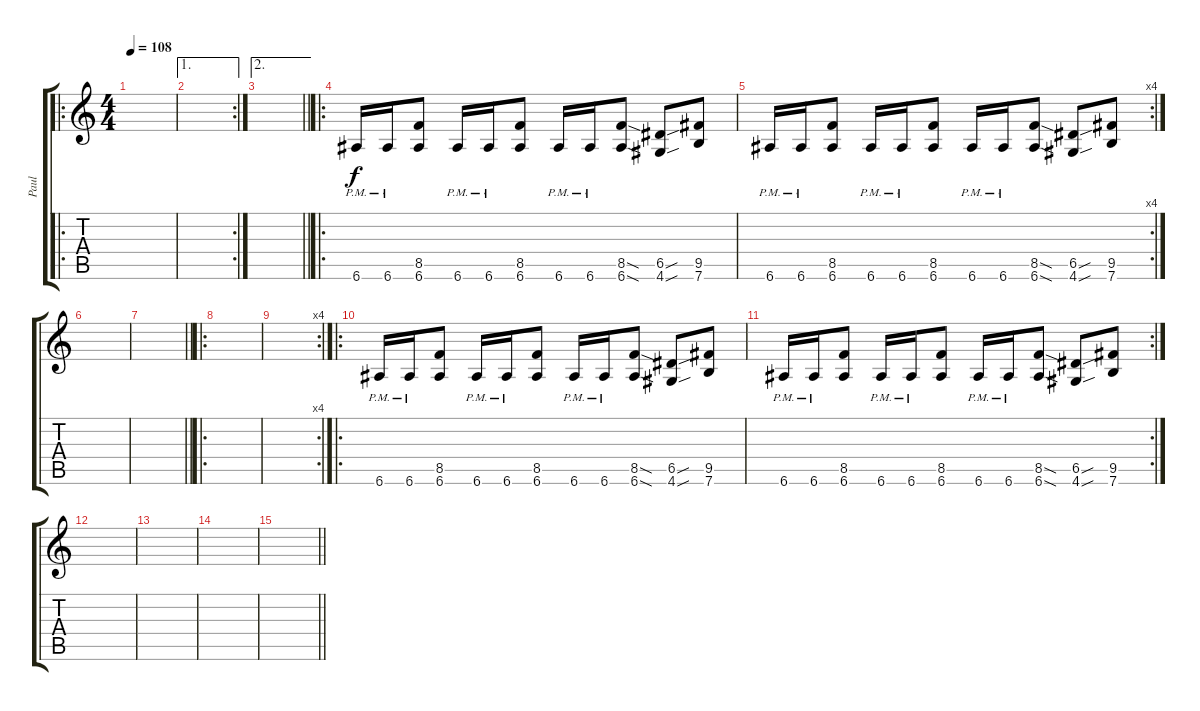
\track ("Paul" "Paul") {instrument overdrivenguitar}
\staff {score tabs}
\tuning (E4 B3 G3 D3 A2 E2) {hide}
\ro
\ts (4 4)
\tempo 108
\clef g2
\ks c
|
\ae 1
\rc 2
|
\ae 2
\barLineRight lightlight
|
\ro
6.6{pm}.16 6.6{pm}.16 (8.5 6.6).8 6.6{pm}.16 6.6{pm}.16 (8.5 6.6).8 6.6{pm}.16 6.6{pm}.16 (8.5{sod} 6.6{sod}).8 (6.5{sou} 4.6{sou}).8 (9.5 7.6).8 |
\rc 4
6.6{pm}.16 6.6{pm}.16 (8.5 6.6).8 6.6{pm}.16 6.6{pm}.16 (8.5 6.6).8 6.6{pm}.16 6.6{pm}.16 (8.5{sod} 6.6{sod}).8 (6.5{sou} 4.6{sou}).8 (9.5 7.6).8 |
|
\barLineRight lightlight
|
\ro
|
\rc 4
|
\ro
6.6{pm}.16 6.6{pm}.16 (8.5 6.6).8 6.6{pm}.16 6.6{pm}.16 (8.5 6.6).8 6.6{pm}.16 6.6{pm}.16 (8.5{sod} 6.6{sod}).8 (6.5{sou} 4.6{sou}).8 (9.5 7.6).8 |
\rc 2
6.6{pm}.16 6.6{pm}.16 (8.5 6.6).8 6.6{pm}.16 6.6{pm}.16 (8.5 6.6).8 6.6{pm}.16 6.6{pm}.16 (8.5{sod} 6.6{sod}).8 (6.5{sou} 4.6{sou}).8 (9.5 7.6).8 |
|
|
|
\barLineRight lightlight
